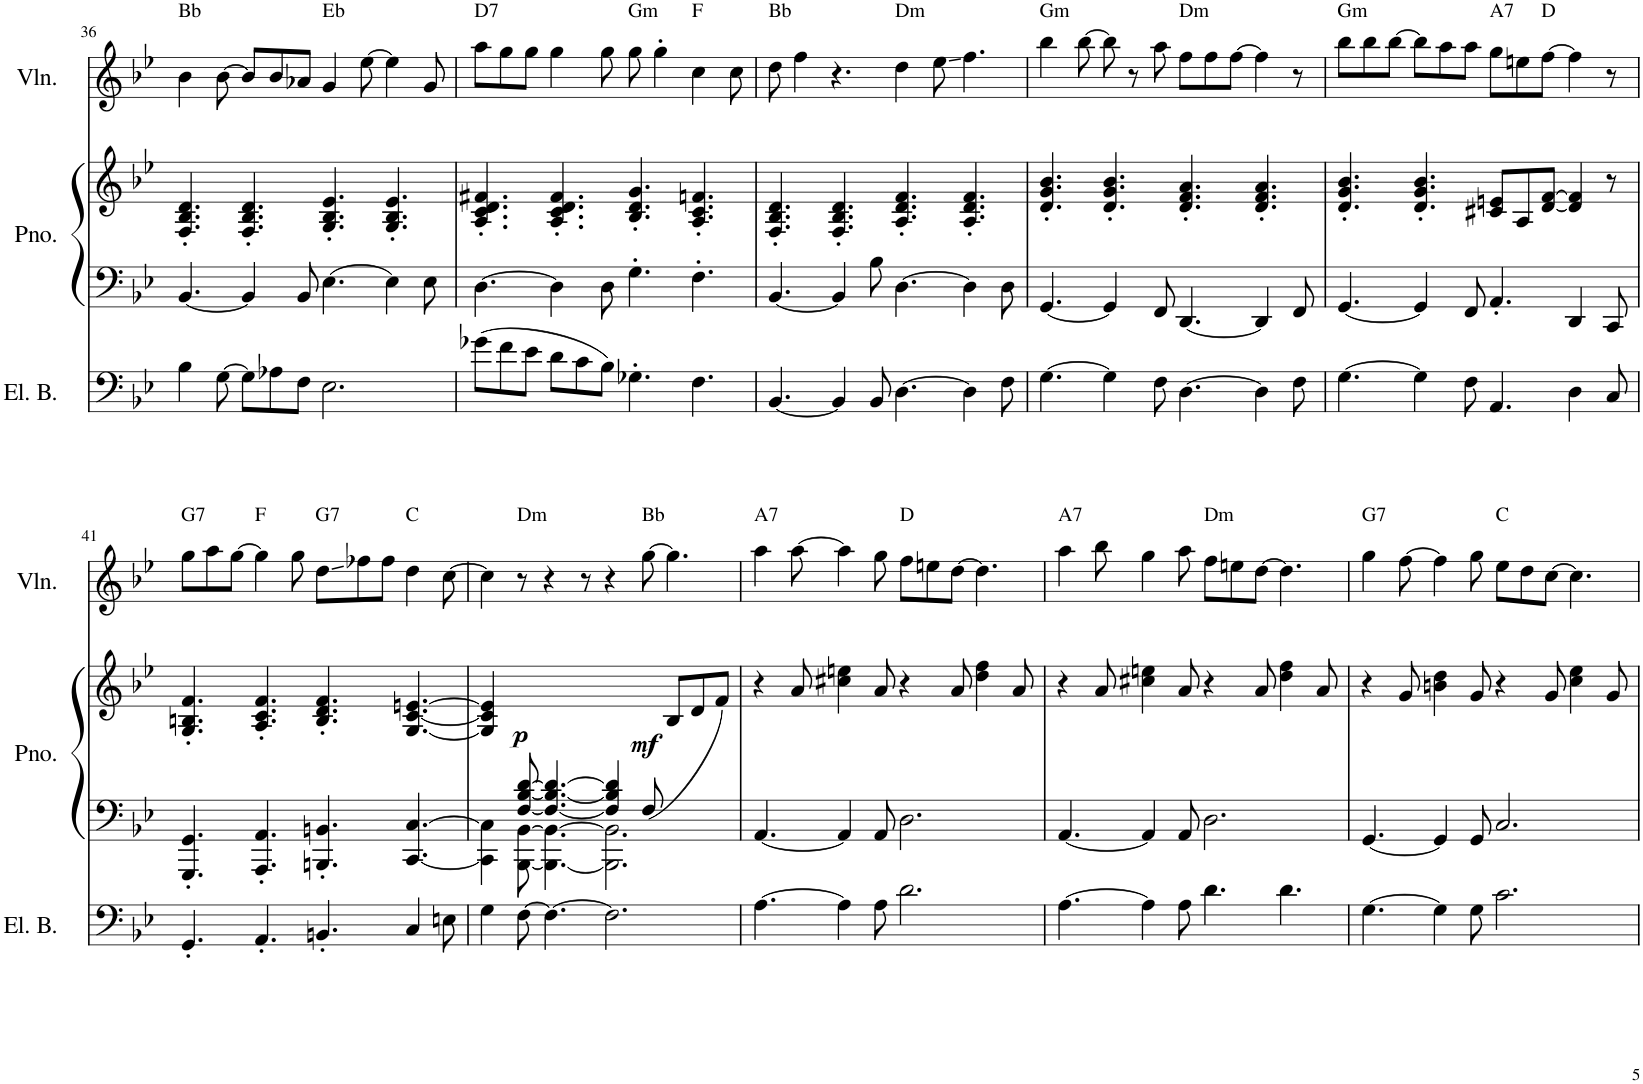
**kern	**kern	**kern	**dynam	**kern
*part3	*part2	*part2	*part2	*part1
*staff4	*staff3	*staff2	*staff2/3	*staff1
*I"Electric Bass	*I"Piano	*	*	*I"Violin
*I'El. B.	*I'Pno.	*	*	*I'Vln.
!!LO:PB:g=z
*clefF4	*clefF4	*clefG2	*	*clefG2
*Trd7c12	*	*	*	*
*k[b-e-]	*k[b-e-]	*k[b-e-]	*	*k[b-e-]
*M12/8	*M12/8	*M12/8	*	*M12/8
=36	=36	=36	=36	=36
!	!	!	!	!LO:TX:a:t=Bb
4B-\	[4.BB-/	4.F/' 4.B-/' 4.d/'	.	4b-\
[8G\	.	.	.	[8b-\
8G\L]	4BB-/]	4.F/' 4.B-/' 4.d/'	.	8b-/L]
8A-X\	.	.	.	8b-/
8F\J	8BB-/	.	.	8a-X/J
!	!	!	!	!LO:TX:a:t=Eb
2.E-\	[4.E-\	4.G/' 4.B-/' 4.e-/'	.	4g/
.	.	.	.	[8ee-\
.	4E-\]	4.G/' 4.B-/' 4.e-/'	.	4ee-\]
.	8E-\	.	.	8g/
=37	=37	=37	=37	=37
!	!	!	!	!LO:TX:a:t=D7
(8g-X\L	[4.D\	4.A/' 4.c/' 4.d/' 4.f#X/'	.	8aa\L
8f\	.	.	.	8gg\
8e-\J	.	.	.	8gg\J
8d\L	4D\]	4.A/' 4.c/' 4.d/' 4.f#/'	.	4gg\
8c\	.	.	.	.
8B-\J)	8D\	.	.	8gg\
!	!	!	!	!LO:TX:a:t=Gm
4.G-X'\	4.G'\	4.B-/' 4.d/' 4.g/'	.	8gg\
.	.	.	.	4gg'\
!	!	!	!	!LO:TX:a:t=F
4.F\	4.F'\	4.A/' 4.c/' 4.fn/'	.	4cc\
.	.	.	.	8cc\
=38	=38	=38	=38	=38
!	!	!	!	!LO:TX:a:t=Bb
[4.BB-/	[4.BB-/	4.F/' 4.B-/' 4.d/'	.	8dd\
.	.	.	.	4ff\
4BB-/]	4BB-/]	4.F/' 4.B-/' 4.d/'	.	4.r
8BB-/	8B-\	.	.	.
!	!	!	!	!LO:TX:a:t=Dm
[4.D\	[4.D\	4.A/' 4.d/' 4.f/'	.	4dd\
.	.	.	.	8ee-\
4D\]	4D\]	4.A/' 4.d/' 4.f/'	.	4.ff\
8F\	8D\	.	.	.
=39	=39	=39	=39	=39
!	!	!	!	!LO:TX:a:t=Gm
[4.G\	[4.GG/	4.d/' 4.g/' 4.b-/'	.	4bb-\
.	.	.	.	[8bb-\
4G\]	4GG/]	4.d/' 4.g/' 4.b-/'	.	8bb-\]
.	.	.	.	8r
8F\	8FF/	.	.	8aa\
!	!	!	!	!LO:TX:a:t=Dm
[4.D\	[4.DD/	4.d/' 4.f/' 4.a/'	.	8ff\L
.	.	.	.	8ff\
.	.	.	.	[8ff\J
4D\]	4DD/]	4.d/' 4.f/' 4.a/'	.	4ff\]
8F\	8FF/	.	.	8r
=40	=40	=40	=40	=40
!	!	!	!	!LO:TX:a:t=Gm
[4.G\	[4.GG/	4.d/' 4.g/' 4.b-/'	.	8bb-\L
.	.	.	.	8bb-\
.	.	.	.	[8bb-\J
4G\]	4GG/]	4.d/' 4.g/' 4.b-/'	.	8bb-\L]
.	.	.	.	8aa\
8F\	8FF/	.	.	8aa\J
!	!	!	!	!LO:TX:a:t=A7
4.AA/	4.AA'/	8c#X/ 8en/L	.	8gg\L
.	.	8A/	.	8een\
!	!	!	!	!LO:TX:a:t=D
.	.	[8d/ [8f/J	.	[8ff\J
4D\	4DD/	4d/] 4f/]	.	4ff\]
8C/	8CC/	8r	.	8r
!!LO:LB:g=z
=41	=41	=41	=41	=41
!	!	!	!	!LO:TX:a:t=G7
4.GG'/	4.GGG/' 4.GG/'	4.G/' 4.Bn/' 4.f/'	.	8gg\L
.	.	.	.	8aa\
.	.	.	.	[8gg\J
!	!	!	!	!LO:TX:a:t=F
4.AA'/	4.AAA/' 4.AA/'	4.A/' 4.c/' 4.f/'	.	4gg\]
.	.	.	.	8gg\
!	!	!	!	!LO:TX:a:t=G7
4.BBn'/	4.BBBn/' 4.BBn/'	4.B/' 4.d/' 4.f/'	.	8dd\L
.	.	.	.	8ff-X\
.	.	.	.	8ff-\J
!	!	!	!	!LO:TX:a:t=C
4C/	[4.CC/ [4.C/	[4.G/ [4.c/ [4.en/	.	4dd\
8En\	.	.	.	[8cc\
=42	=42	=42	=42	=42
*	*^	*	*	*
4G\	4ryy	4CC\] 4C\]	4G/] 4c/] 4e/]	.	4cc\]
!	!	!	!	!	!LO:TX:a:t=Dm
!	!	!	!	!LO:DY:b	!
[8F\	[8F/ [8B-/ [8d/	[8BBB-\ [8BB-\	2.ryy	p	8r
4.F\_	4.F/_ 4.B-/_ 4.d/_	4.BBB-\_ 4.BB-\_	.	.	4r
.	.	.	.	.	8r
2.F\]	4F/] 4B-/] 4d/]	2.BBB-\] 2.BB-\]	.	.	4r
!	!	!	!	!	!LO:TX:a:t=Bb
!	!	!	!	!LO:DY:b	!
.	(8F/	.	8ryy	mf	[8gg\
.	4.ryy	.	8B-/L	.	4.gg\]
.	.	.	8d/	.	.
.	.	.	8f/J)	.	.
*	*v	*v	*	*	*
=43	=43	=43	=43	=43
!	!	!	!	!LO:TX:a:t=A7
[4.A\	[4.AA/	4r	.	4aa\
.	.	8a/	.	[8aa\
4A\]	4AA/]	4cc#X\ 4een\	.	4aa\]
8A\	8AA/	8a/	.	8gg\
!	!	!	!	!LO:TX:a:t=D
2.d\	2.D\	4r	.	8ff\L
.	.	.	.	8een\
.	.	8a/	.	[8dd\J
.	.	4dd\ 4ff\	.	4.dd\]
.	.	8a/	.	.
=44	=44	=44	=44	=44
!	!	!	!	!LO:TX:a:t=A7
[4.A\	[4.AA/	4r	.	4aa\
.	.	8a/	.	8bb-\
4A\]	4AA/]	4cc#X\ 4een\	.	4gg\
8A\	8AA/	8a/	.	8aa\
!	!	!	!	!LO:TX:a:t=Dm
4.d\	2.D\	4r	.	8ff\L
.	.	.	.	8een\
.	.	8a/	.	[8dd\J
4.d\	.	4dd\ 4ff\	.	4.dd\]
.	.	8a/	.	.
=45	=45	=45	=45	=45
!	!	!	!	!LO:TX:a:t=G7
[4.G\	[4.GG/	4r	.	4gg\
.	.	8g/	.	[8ff\
4G\]	4GG/]	4bn\ 4dd\	.	4ff\]
8G\	8GG/	8g/	.	8gg\
!	!	!	!	!LO:TX:a:t=C
2.c\	2.C/	4r	.	8ee-\L
.	.	.	.	8dd\
.	.	8g/	.	[8cc\J
.	.	4cc\ 4ee-\	.	4.cc\]
.	.	8g/	.	.
=	=	=	=	=
*-	*-	*-	*-	*-
